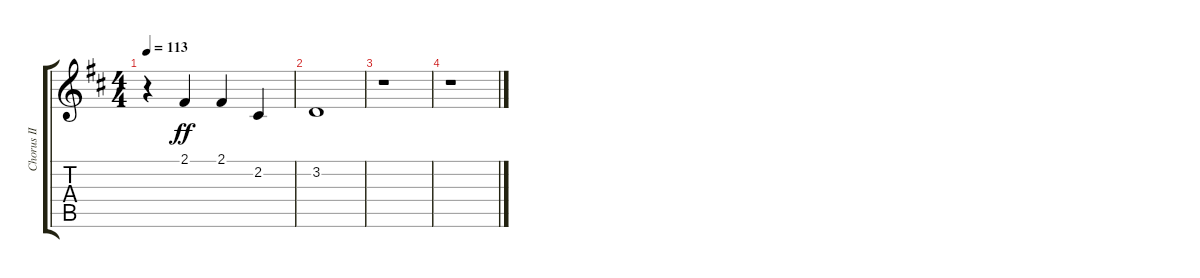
\track ("Chorus II" "Chorus II") {instrument voiceoohs}
\staff {score tabs}
\tuning (E4 B3 G3 D3 A2 E2) {hide}
\ts (4 4)
\tempo 113
\clef g2
\ks d
r.4{dy ff} 2.1.4 2.1.4 2.2.4 |
3.2.1 |
r.1 |
r.1
